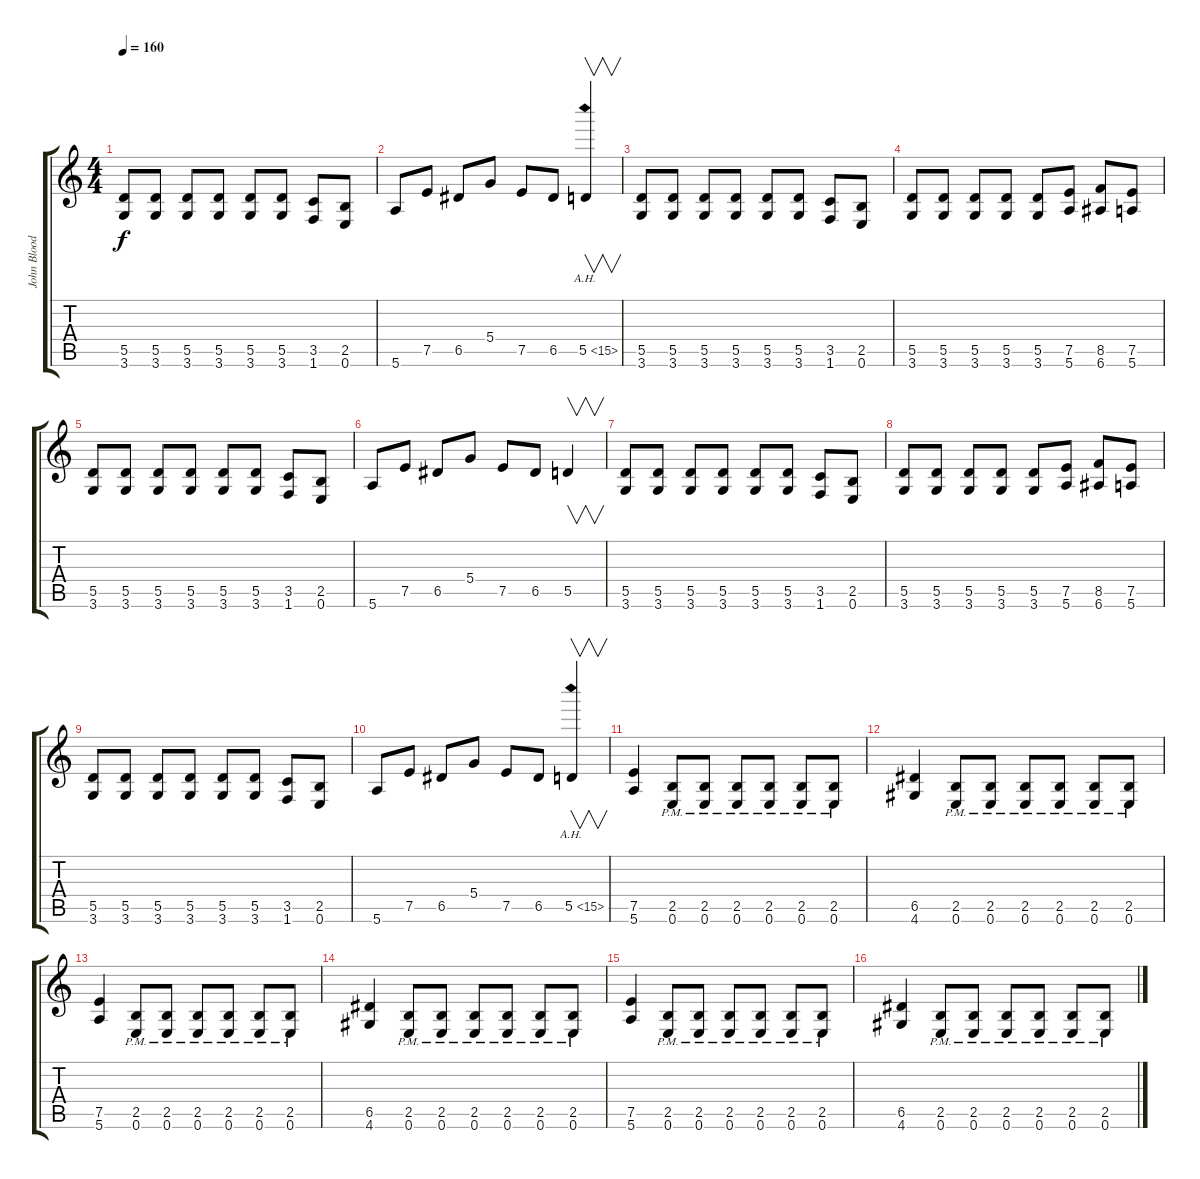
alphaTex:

\track ("John Bloodsucker" "John Blood") {instrument overdrivenguitar}
\staff {score tabs}
\tuning (E4 B3 G3 D3 A2 E2) {hide}
\ts (4 4)
\tempo 160
\clef g2
\ks c
(5.5 3.6).8{dy f} (5.5 3.6).8 (5.5 3.6).8 (5.5 3.6).8 (5.5 3.6).8 (5.5 3.6).8 (3.5 1.6).8 (2.5 0.6).8 |
5.6.8 7.5.8 6.5.8 5.4.8 7.5.8 6.5.8 5.5{ah 10}.4{v} |
(5.5 3.6).8 (5.5 3.6).8 (5.5 3.6).8 (5.5 3.6).8 (5.5 3.6).8 (5.5 3.6).8 (3.5 1.6).8 (2.5 0.6).8 |
(5.5 3.6).8 (5.5 3.6).8 (5.5 3.6).8 (5.5 3.6).8 (5.5 3.6).8 (7.5 5.6).8 (8.5 6.6).8 (7.5 5.6).8 |
(5.5 3.6).8 (5.5 3.6).8 (5.5 3.6).8 (5.5 3.6).8 (5.5 3.6).8 (5.5 3.6).8 (3.5 1.6).8 (2.5 0.6).8 |
5.6.8 7.5.8 6.5.8 5.4.8 7.5.8 6.5.8 5.5.4{v} |
(5.5 3.6).8 (5.5 3.6).8 (5.5 3.6).8 (5.5 3.6).8 (5.5 3.6).8 (5.5 3.6).8 (3.5 1.6).8 (2.5 0.6).8 |
(5.5 3.6).8 (5.5 3.6).8 (5.5 3.6).8 (5.5 3.6).8 (5.5 3.6).8 (7.5 5.6).8 (8.5 6.6).8 (7.5 5.6).8 |
(5.5 3.6).8 (5.5 3.6).8 (5.5 3.6).8 (5.5 3.6).8 (5.5 3.6).8 (5.5 3.6).8 (3.5 1.6).8 (2.5 0.6).8 |
5.6.8 7.5.8 6.5.8 5.4.8 7.5.8 6.5.8 5.5{ah 10}.4{v} |
(7.5 5.6).4 (2.5{pm} 0.6{pm}).8 (2.5{pm} 0.6{pm}).8 (2.5{pm} 0.6{pm}).8 (2.5{pm} 0.6{pm}).8 (2.5{pm} 0.6{pm}).8 (2.5{pm} 0.6{pm}).8 |
(6.5 4.6).4 (2.5{pm} 0.6{pm}).8 (2.5{pm} 0.6{pm}).8 (2.5{pm} 0.6{pm}).8 (2.5{pm} 0.6{pm}).8 (2.5{pm} 0.6{pm}).8 (2.5{pm} 0.6{pm}).8 |
(7.5 5.6).4 (2.5{pm} 0.6{pm}).8 (2.5{pm} 0.6{pm}).8 (2.5{pm} 0.6{pm}).8 (2.5{pm} 0.6{pm}).8 (2.5{pm} 0.6{pm}).8 (2.5{pm} 0.6{pm}).8 |
(6.5 4.6).4 (2.5{pm} 0.6{pm}).8 (2.5{pm} 0.6{pm}).8 (2.5{pm} 0.6{pm}).8 (2.5{pm} 0.6{pm}).8 (2.5{pm} 0.6{pm}).8 (2.5{pm} 0.6{pm}).8 |
(7.5 5.6).4 (2.5{pm} 0.6{pm}).8 (2.5{pm} 0.6{pm}).8 (2.5{pm} 0.6{pm}).8 (2.5{pm} 0.6{pm}).8 (2.5{pm} 0.6{pm}).8 (2.5{pm} 0.6{pm}).8 |
(6.5 4.6).4 (2.5{pm} 0.6{pm}).8 (2.5{pm} 0.6{pm}).8 (2.5{pm} 0.6{pm}).8 (2.5{pm} 0.6{pm}).8 (2.5{pm} 0.6{pm}).8 (2.5{pm} 0.6{pm}).8
